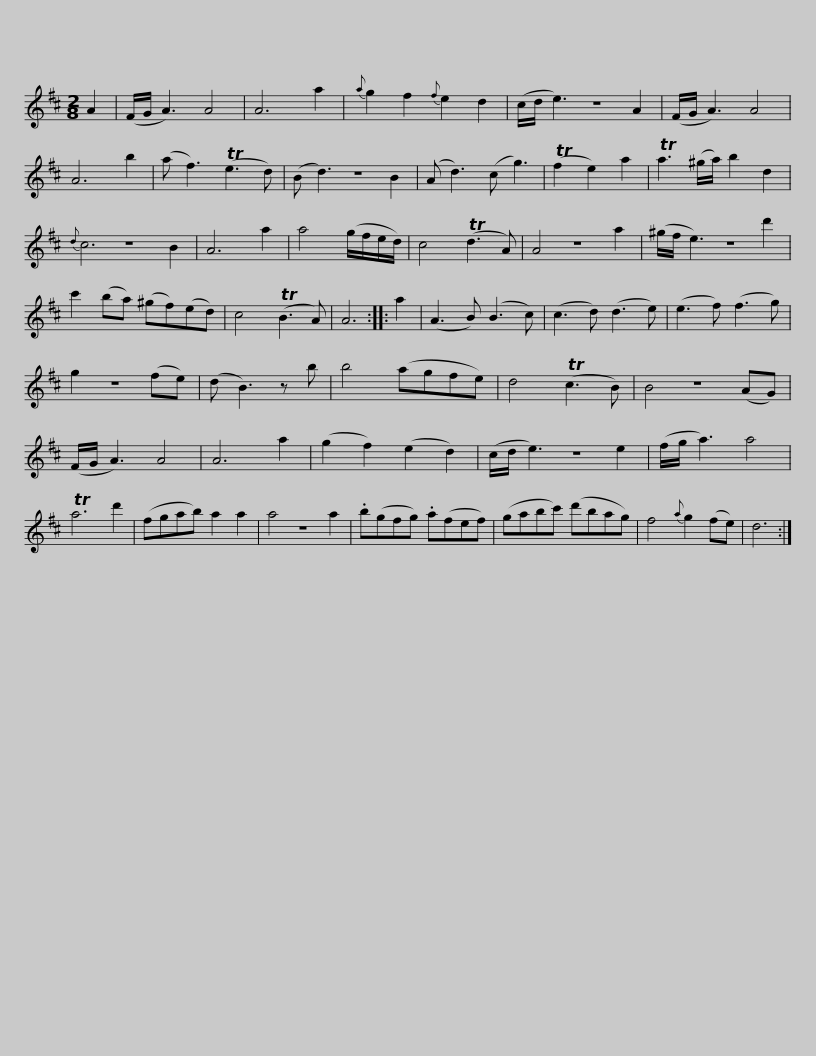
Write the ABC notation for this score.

X:1
L:1/8
M:2/8
I:linebreak $
K:D
V:1 treble
V:1
 A2 | (F/G/ A3) A4 | A6 a2 |{a} g2 f2{f} e2 d2 | (c/d/ e3) z2 A2 | %5
 (F/G/ A3) A4 | A6 b2 | (a f3) (Te3 d) | (B d3) z2 B2 |$ (A d3) (c g3) | %10
 (Tf2 e2) a2 | Ta3 (^g/a/) b2 d2 |{d} c6 z2 B2 | A6 a2 | a4 (g/f/e/d/) | %15
 c4 (Td3 A) | A4 z2 a2 | (^g/f/ e3) z2 d'2 |$ c'2 (ba) (^gf)(ed) | c4 (TB3 A) | %20
 A6 :: a2 | (A3 B) (B3 c) | (c3 d) (d3 e) | (e3 f) (f3 g) | %25
 g2 z2 (fe) | (d B3) z b |$ b4 (agfe) | d4 (Tc3 B) | B4 z2 (AG) | %30
 (F/G/ A3) A4 | A6 a2 | (g2 f2) (e2 d2) | (c/d/ e3) z2 e2 | (f/g/ a3) a4 | %35
 Ta6 d'2 |$ (fgab) a2 a2 | a4 z2 a2 | .b(gfg) .a(fef) | (gabc') (d'bag) | %40
 f4{a} g2 (fe) | d6 :| %42
